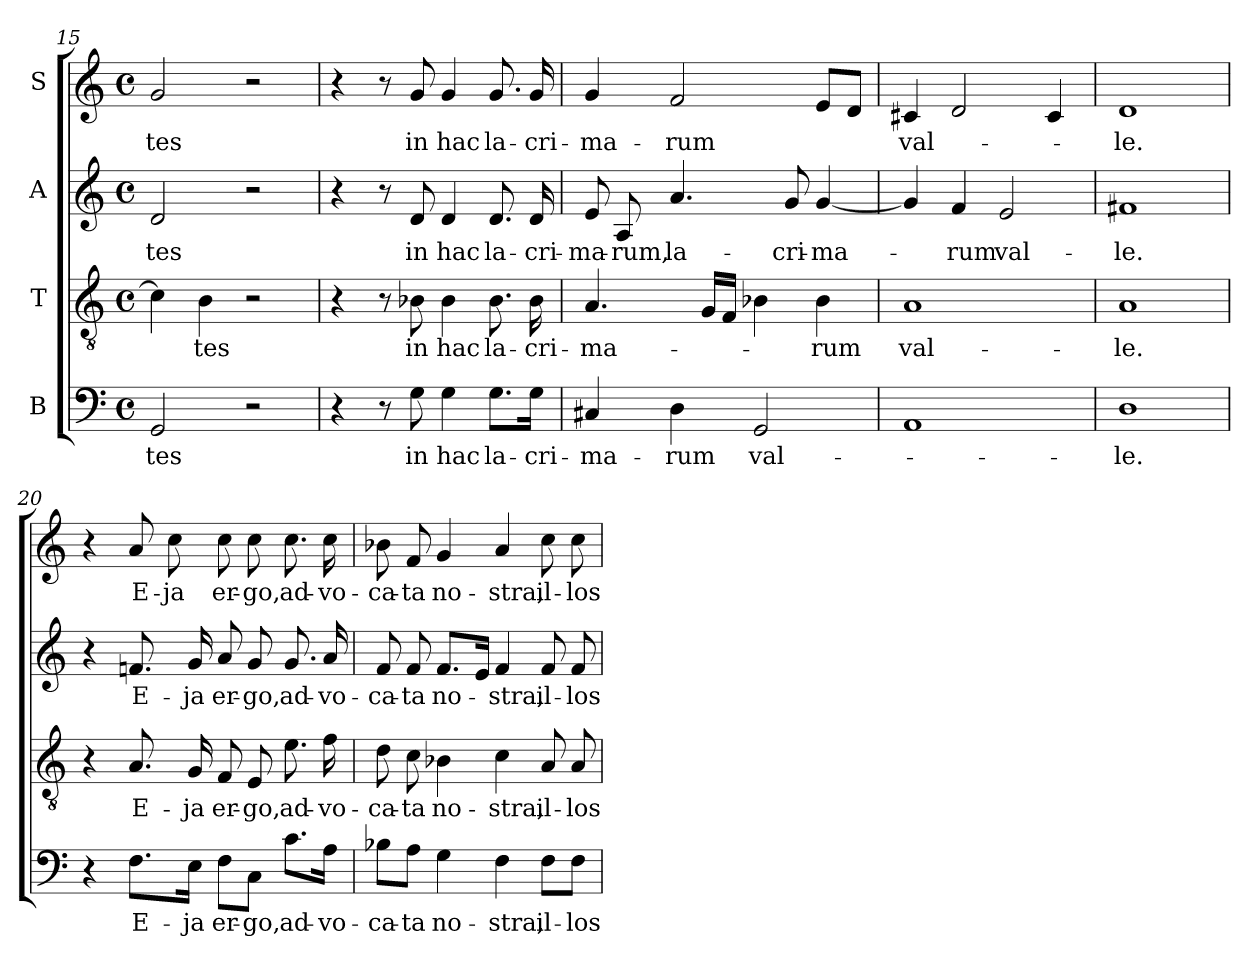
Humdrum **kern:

**kern	**text	**kern	**text	**kern	**text	**kern	**text
*part4	*part4	*part3	*part3	*part2	*part2	*part1	*part1
*staff4	*staff4	*staff3	*staff3	*staff2	*staff2	*staff1	*staff1
*I"B	*	*I"T	*	*I"A	*	*I"S	*
*clefF4	*	*clefGv2	*	*clefG2	*	*clefG2	*
*k[]	*	*k[]	*	*k[]	*	*k[]	*
*C:	*	*C:	*	*C:	*	*C:	*
*M4/4	*	*M4/4	*	*M4/4	*	*M4/4	*
*met(c)	*	*met(c)	*	*met(c)	*	*met(c)	*
=15	=15	=15	=15	=15	=15	=15	=15
!	!LO:LY:b	!	!	!	!	!	!
!	!	!	!	!	!LO:LY:b	!	!
!	!	!	!	!	!	!	!LO:LY:b
2GG/	-tes	4c\]	.	2d/	-tes	2g/	-tes
!	!	!	!LO:LY:b	!	!	!	!
.	.	4B\	-tes	.	.	.	.
2r	.	2r	.	2r	.	2r	.
=16	=16	=16	=16	=16	=16	=16	=16
4r	.	4r	.	4r	.	4r	.
8r	.	8r	.	8r	.	8r	.
!	!LO:LY:b	!	!	!	!	!	!
!	!	!	!LO:LY:b	!	!	!	!
!	!	!	!	!	!LO:LY:b	!	!
!	!	!	!	!	!	!	!LO:LY:b
8G\	in	8B-X\	in	8d/	in	8g/	in
!	!LO:LY:b	!	!	!	!	!	!
!	!	!	!LO:LY:b	!	!	!	!
!	!	!	!	!	!LO:LY:b	!	!
!	!	!	!	!	!	!	!LO:LY:b
4G\	hac	4B-\	hac	4d/	hac	4g/	hac
!	!LO:LY:b	!	!	!	!	!	!
!	!	!	!LO:LY:b	!	!	!	!
!	!	!	!	!	!LO:LY:b	!	!
!	!	!	!	!	!	!	!LO:LY:b
8.G\L	la-	8.B-\	la-	8.d/	la-	8.g/	la-
!	!LO:LY:b	!	!	!	!	!	!
!	!	!	!LO:LY:b	!	!	!	!
!	!	!	!	!	!LO:LY:b	!	!
!	!	!	!	!	!	!	!LO:LY:b
16G\Jk	-cri-	16B-\	-cri-	16d/	-cri-	16g/	-cri-
!!LO:LB:g=z
=17	=17	=17	=17	=17	=17	=17	=17
!	!LO:LY:b	!	!	!	!	!	!
!	!	!	!LO:LY:b	!	!	!	!
!	!	!	!	!	!LO:LY:b	!	!
!	!	!	!	!	!	!	!LO:LY:b
4C#X/	-ma-	4.A/	-ma-	8e/	-ma-	4g/	-ma-
!	!	!	!	!	!LO:LY:b	!	!
.	.	.	.	8A/	-rum,	.	.
!	!LO:LY:b	!	!	!	!	!	!
!	!	!	!	!	!LO:LY:b	!	!
!	!	!	!	!	!	!	!LO:LY:b
4D\	-rum	.	.	4.a/	la-	2f/	-rum
.	.	16G/LL	.	.	.	.	.
.	.	16F/JJ	.	.	.	.	.
!	!LO:LY:b	!	!	!	!	!	!
2GG/	val-	4B-X\	.	.	.	.	.
!	!	!	!	!	!LO:LY:b	!	!
.	.	.	.	8g/	-cri-	.	.
!	!	!	!LO:LY:b	!	!	!	!
!	!	!	!	!	!LO:LY:b	!	!
.	.	4B-\	-rum	[4g/	-ma-	8e/L	.
.	.	.	.	.	.	8d/J	.
=18	=18	=18	=18	=18	=18	=18	=18
!	!	!	!LO:LY:b	!	!	!	!
!	!	!	!	!	!	!	!LO:LY:b
1AA	.	1A	val-	4g/]	.	4c#X/	val-
!	!	!	!	!	!LO:LY:b	!	!
.	.	.	.	4f/	-rum	2d/	.
!	!	!	!	!	!LO:LY:b	!	!
.	.	.	.	2e/	val-	.	.
.	.	.	.	.	.	4c#/	.
=19	=19	=19	=19	=19	=19	=19	=19
!	!LO:LY:b	!	!	!	!	!	!
!	!	!	!LO:LY:b	!	!	!	!
!	!	!	!	!	!LO:LY:b	!	!
!	!	!	!	!	!	!	!LO:LY:b
1D	-le.	1A	-le.	1f#X	-le.	1d	-le.
=20	=20	=20	=20	=20	=20	=20	=20
4r	.	4r	.	4r	.	4r	.
!	!LO:LY:b	!	!	!	!	!	!
!	!	!	!LO:LY:b	!	!	!	!
!	!	!	!	!	!LO:LY:b	!	!
!	!	!	!	!	!	!	!LO:LY:b
8.F\L	E-	8.A/	E-	8.fni/	E-	8a/	E-
!	!	!	!	!	!	!	!LO:LY:b
.	.	.	.	.	.	8cc\	-ja
!	!LO:LY:b	!	!	!	!	!	!
!	!	!	!LO:LY:b	!	!	!	!
!	!	!	!	!	!LO:LY:b	!	!
16E\Jk	-ja	16G/	-ja	16g/	-ja	.	.
!	!LO:LY:b	!	!	!	!	!	!
!	!	!	!LO:LY:b	!	!	!	!
!	!	!	!	!	!LO:LY:b	!	!
!	!	!	!	!	!	!	!LO:LY:b
8F\L	er-	8F/	er-	8a/	er-	8cc\	er-
!	!LO:LY:b	!	!	!	!	!	!
!	!	!	!LO:LY:b	!	!	!	!
!	!	!	!	!	!LO:LY:b	!	!
!	!	!	!	!	!	!	!LO:LY:b
8C\J	-go,	8E/	-go,	8g/	-go,	8cc\	-go,
!	!LO:LY:b	!	!	!	!	!	!
!	!	!	!LO:LY:b	!	!	!	!
!	!	!	!	!	!LO:LY:b	!	!
!	!	!	!	!	!	!	!LO:LY:b
8.c\L	ad-	8.e\	ad-	8.g/	ad-	8.cc\	ad-
!	!LO:LY:b	!	!	!	!	!	!
!	!	!	!LO:LY:b	!	!	!	!
!	!	!	!	!	!LO:LY:b	!	!
!	!	!	!	!	!	!	!LO:LY:b
16A\Jk	-vo-	16f\	-vo-	16a/	-vo-	16cc\	-vo-
=21	=21	=21	=21	=21	=21	=21	=21
!	!LO:LY:b	!	!	!	!	!	!
!	!	!	!LO:LY:b	!	!	!	!
!	!	!	!	!	!LO:LY:b	!	!
!	!	!	!	!	!	!	!LO:LY:b
8B-X\L	-ca-	8d\	-ca-	8f/	-ca-	8b-X\	-ca-
!	!LO:LY:b	!	!	!	!	!	!
!	!	!	!LO:LY:b	!	!	!	!
!	!	!	!	!	!LO:LY:b	!	!
!	!	!	!	!	!	!	!LO:LY:b
8A\J	-ta	8c\	-ta	8f/	-ta	8f/	-ta
!	!LO:LY:b	!	!	!	!	!	!
!	!	!	!LO:LY:b	!	!	!	!
!	!	!	!	!	!LO:LY:b	!	!
!	!	!	!	!	!	!	!LO:LY:b
4G\	no-	4B-X\	no-	8.f/L	no-	4g/	no-
.	.	.	.	16e/Jk	.	.	.
!	!LO:LY:b	!	!	!	!	!	!
!	!	!	!LO:LY:b	!	!	!	!
!	!	!	!	!	!LO:LY:b	!	!
!	!	!	!	!	!	!	!LO:LY:b
4F\	-stra,	4c\	-stra,	4f/	-stra,	4a/	-stra,
!	!LO:LY:b	!	!	!	!	!	!
!	!	!	!LO:LY:b	!	!	!	!
!	!	!	!	!	!LO:LY:b	!	!
!	!	!	!	!	!	!	!LO:LY:b
8F\L	il-	8A/	il-	8f/	il-	8cc\	il-
!	!LO:LY:b	!	!	!	!	!	!
!	!	!	!LO:LY:b	!	!	!	!
!	!	!	!	!	!LO:LY:b	!	!
!	!	!	!	!	!	!	!LO:LY:b
8F\J	-los	8A/	-los	8f/	-los	8cc\	-los
=	=	=	=	=	=	=	=
*-	*-	*-	*-	*-	*-	*-	*-
